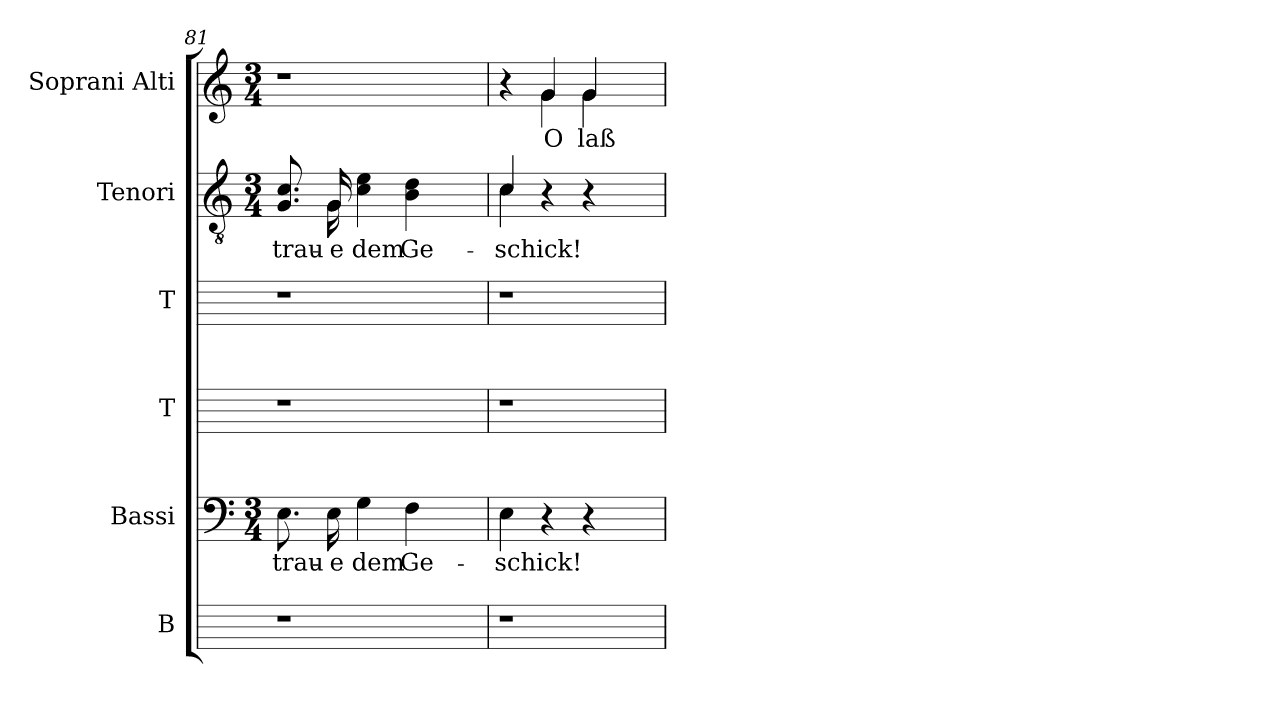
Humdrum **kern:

**kern	**kern	**text	**kern	**kern	**kern	**text	**kern	**text
*part6	*part5	*part5	*part4	*part3	*part2	*part2	*part1	*part1
*staff6	*staff5	*staff5	*staff4	*staff3	*staff2	*staff2	*staff1	*staff1
*I"B	*I"Bassi	*	*I"T	*I"T	*I"Tenori	*	*I"Soprani  Alti	*
*I'B	*I'B	*	*I'T	*I'T	*I'T	*	*I'S  A	*
!!LO:LB:g=z
*	*clefF4	*	*	*	*clefGv2	*	*clefG2	*
*	*k[]	*	*	*	*k[]	*	*k[]	*
*	*C:	*	*	*	*C:	*	*C:	*
*	*M3/4	*	*	*	*M3/4	*	*M3/4	*
=81	=81	=81	=81	=81	=81	=81	=81	=81
!	!	!LO:LY:b:cj	!	!	!	!LO:LY:b:cj	!LO:N:vis=1	!
*	*	*	*	*	*^	*	*	*
1r	8.E\	-trau-	1r	1r	8.c/ 8.G/	8.ryy	-trau-	2.r	.
!	!	!LO:LY:b:cj	!	!	!	!	!LO:LY:b:cj	!	!
.	16E\	-e	.	.	16G/	16G\	-e	.	.
!	!	!LO:LY:b:cj	!	!	!	!	!LO:LY:b:cj	!	!
.	4G\	dem	.	.	4ryy	4e\ 4c\	dem	.	.
!	!	!LO:LY:b:cj	!	!	!	!	!LO:LY:b:cj	!	!
.	4F\	Ge-	.	.	2ryy	4d\ 4B\	Ge-	.	.
.	4ryy	.	.	.	.	4ryy	.	4ryy	.
=82	=82	=82	=82	=82	=82	=82	=82	=82	=82
!	!	!LO:LY:b:cj	!	!	!	!	!LO:LY:b:cj	!	!
*	*	*	*	*	*	*	*	*^	*
1r	4E\	-schick!	1r	1r	4c/	4c\	-schick!	4ryy	4r	.
!	!	!	!	!	!	!	!	!	!	!LO:LY:b:cj
.	4r	.	.	.	4r	4ryy	.	4g/	4g\	O
!	!	!	!	!	!	!	!	!	!	!LO:LY:b:cj
.	4r	.	.	.	4r	2ryy	.	4g/	4g\	laß
.	4ryy	.	.	.	4ryy	.	.	4ryy	4ryy	.
*	*	*	*	*	*v	*v	*	*	*	*
*	*	*	*	*	*	*	*v	*v	*
=	=	=	=	=	=	=	=	=
*-	*-	*-	*-	*-	*-	*-	*-	*-
